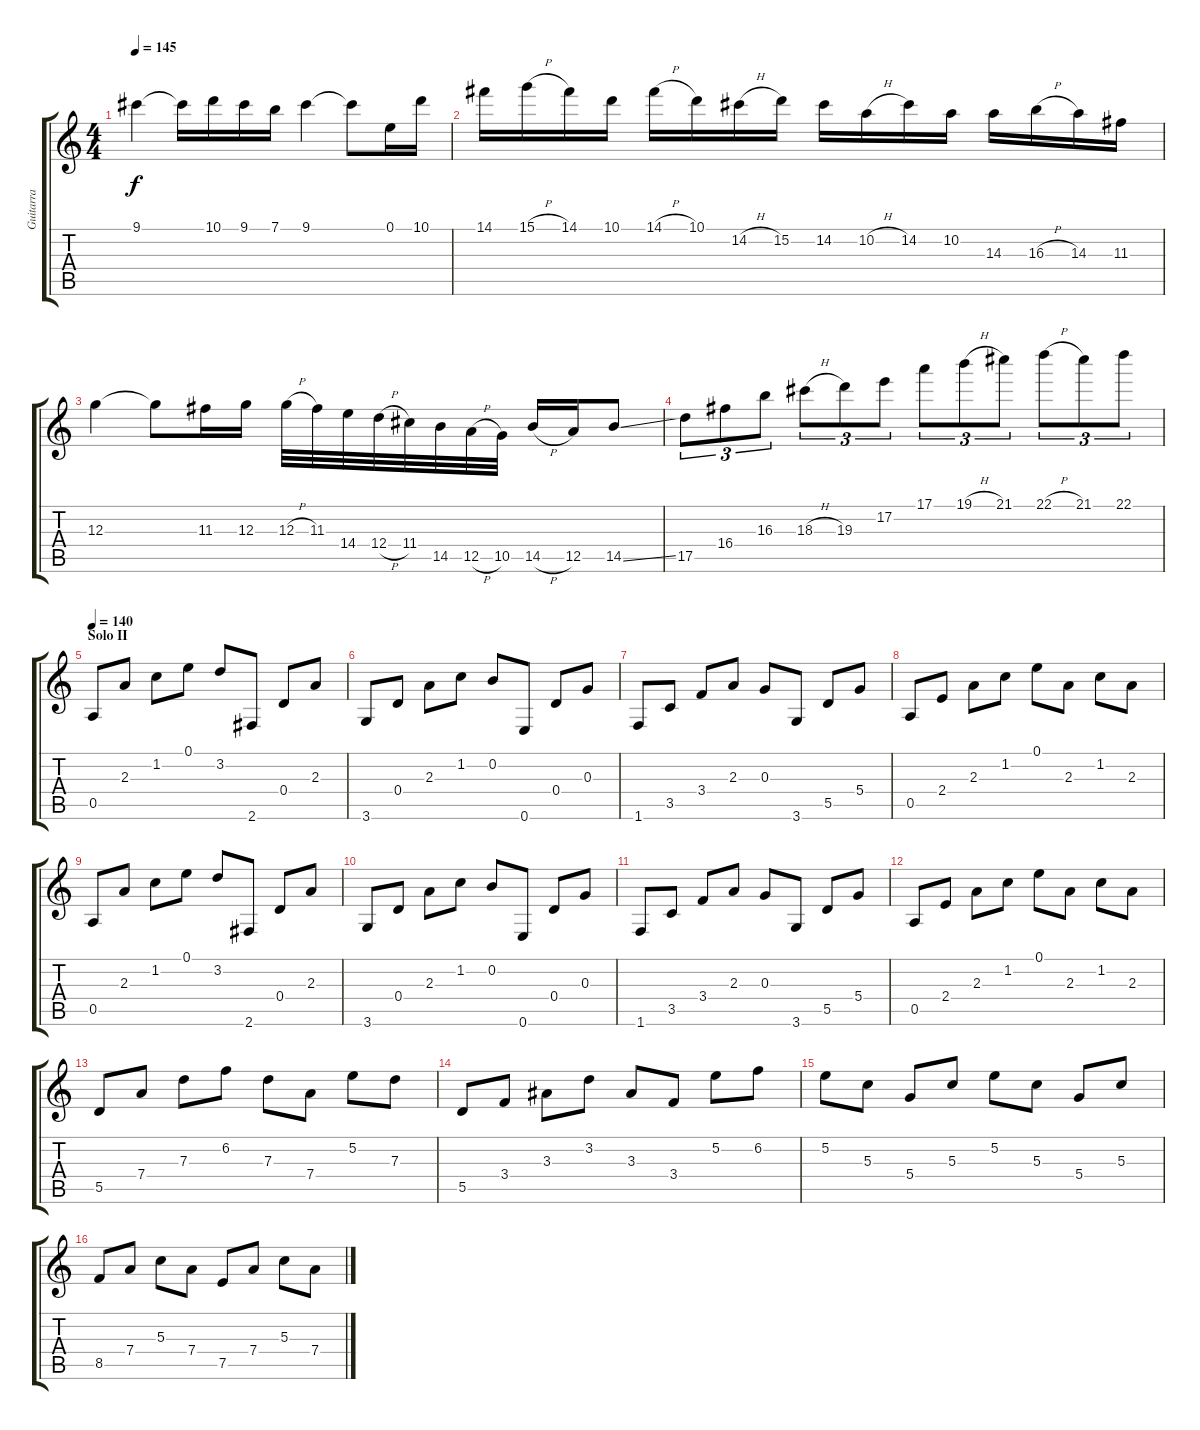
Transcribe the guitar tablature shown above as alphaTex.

\track ("Guitarra" "Guitarra") {instrument distortionguitar}
\staff {score tabs}
\tuning (E4 B3 G3 D3 A2 E2) {hide}
\ts (4 4)
\tempo 145
\clef g2
\ks c
9.1.4{dy f} 9.1{t}.16 10.1.16 9.1.16 7.1.16 9.1.4 9.1{t}.8 0.1.16 10.1.16 |
14.1.16 15.1{h}.16 14.1.16 10.1.16 14.1{h}.16 10.1.16 14.2{h}.16 15.2.16 14.2.16 10.2{h}.16 14.2.16 10.2.16 14.3.16 16.3{h}.16 14.3.16 11.3.16 |
12.3.4 12.3{t}.8 11.3.16 12.3.16 12.3{h}.32 11.3.32 14.4.32 12.4{h}.32 11.4.32 14.5.32 12.5{h}.32 10.5.32 14.5{h}.16 12.5.16 14.5{ss}.8 |
17.5.8{tu (3 2)} 16.4.8{tu (3 2)} 16.3.8{tu (3 2)} 18.3{h}.8{tu (3 2)} 19.3.8{tu (3 2)} 17.2.8{tu (3 2)} 17.1.8{tu (3 2)} 19.1{h}.8{tu (3 2)} 21.1.8{tu (3 2)} 22.1{h}.8{tu (3 2)} 21.1.8{tu (3 2)} 22.1.8{tu (3 2)} |
\section ("" "Solo II")
\tempo 140
0.5.8{volume 11 instrument distortionguitar} 2.3.8 1.2.8 0.1.8 3.2.8 2.6.8 0.4.8 2.3.8 |
3.6.8 0.4.8 2.3.8 1.2.8 0.2.8 0.6.8 0.4.8 0.3.8 |
1.6.8 3.5.8 3.4.8 2.3.8 0.3.8 3.6.8 5.5.8 5.4.8 |
0.5.8 2.4.8 2.3.8 1.2.8 0.1.8 2.3.8 1.2.8 2.3.8 |
0.5.8 2.3.8 1.2.8 0.1.8 3.2.8 2.6.8 0.4.8 2.3.8 |
3.6.8 0.4.8 2.3.8 1.2.8 0.2.8 0.6.8 0.4.8 0.3.8 |
1.6.8 3.5.8 3.4.8 2.3.8 0.3.8 3.6.8 5.5.8 5.4.8 |
0.5.8 2.4.8 2.3.8 1.2.8 0.1.8 2.3.8 1.2.8 2.3.8 |
5.5.8 7.4.8 7.3.8 6.2.8 7.3.8 7.4.8 5.2.8 7.3.8 |
5.5.8 3.4.8 3.3.8 3.2.8 3.3.8 3.4.8 5.2.8 6.2.8 |
5.2.8 5.3.8 5.4.8 5.3.8 5.2.8 5.3.8 5.4.8 5.3.8 |
8.5.8 7.4.8 5.3.8 7.4.8 7.5.8 7.4.8 5.3.8 7.4.8
